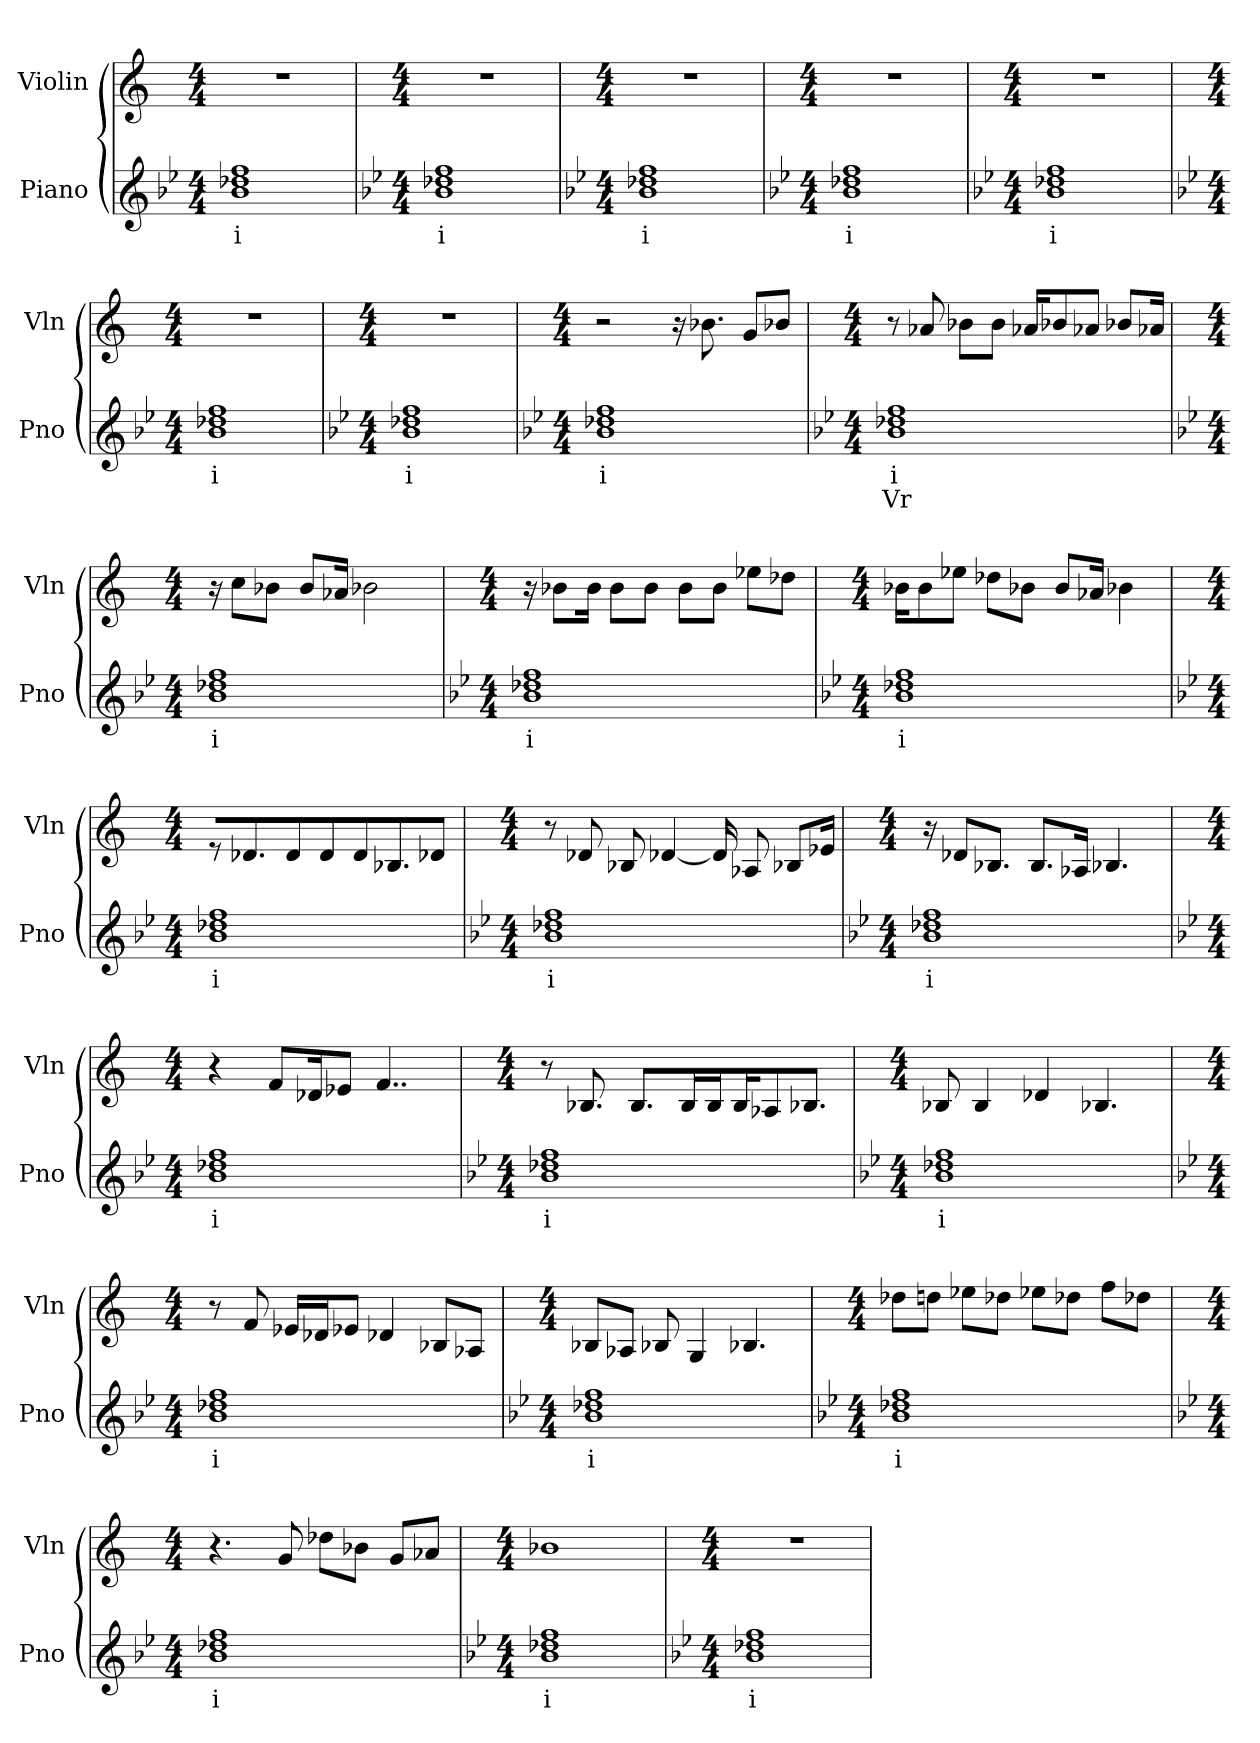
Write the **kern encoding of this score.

**kern	**text	**text	**kern
*part2	*part2	*part2	*part1
*staff2	*staff2	*staff2	*staff1
*I"Piano	*	*	*I"Violin
*I'Pno	*	*	*I'Vln
*k[b-e-]	*	*	*
*B-:	*	*	*
*M4/4	*	*	*M4/4
=	=	=	=
1b- 1dd-X 1ff	i	.	1r
=	=	=	=
*k[b-e-]	*	*	*
*B-:	*	*	*
*M4/4	*	*	*M4/4
1b- 1dd-X 1ff	i	.	1r
=	=	=	=
*k[b-e-]	*	*	*
*B-:	*	*	*
*M4/4	*	*	*M4/4
1b- 1dd-X 1ff	i	.	1r
=	=	=	=
*k[b-e-]	*	*	*
*B-:	*	*	*
*M4/4	*	*	*M4/4
1b- 1dd-X 1ff	i	.	1r
=	=	=	=
*k[b-e-]	*	*	*
*B-:	*	*	*
*M4/4	*	*	*M4/4
1b- 1dd-X 1ff	i	.	1r
=	=	=	=
*k[b-e-]	*	*	*
*B-:	*	*	*
*M4/4	*	*	*M4/4
1b- 1dd-X 1ff	i	.	1r
=	=	=	=
*k[b-e-]	*	*	*
*B-:	*	*	*
*M4/4	*	*	*M4/4
1b- 1dd-X 1ff	i	.	1r
=	=	=	=
*k[b-e-]	*	*	*
*B-:	*	*	*
*M4/4	*	*	*M4/4
1b- 1dd-X 1ff	i	.	2r
.	.	.	16r
.	.	.	8.b-X
.	.	.	8gL
.	.	.	8b-XJ
=	=	=	=
*k[b-e-]	*	*	*
*B-:	*	*	*
*M4/4	*	*	*M4/4
1b- 1dd-X 1ff	i	Vr	8r
.	.	.	8a-X
.	.	.	8b-XL
.	.	.	8b-J
.	.	.	16a-XKL
.	.	.	8b-X
.	.	.	8a-XJ
.	.	.	8b-XL
.	.	.	16a-XJk
=	=	=	=
*k[b-e-]	*	*	*
*B-:	*	*	*
*M4/4	*	*	*M4/4
1b- 1dd-X 1ff	i	.	16r
.	.	.	8ccL
.	.	.	8b-XJ
.	.	.	8b-L
.	.	.	16a-XJk
.	.	.	2b-X
=	=	=	=
*k[b-e-]	*	*	*
*B-:	*	*	*
*M4/4	*	*	*M4/4
1b- 1dd-X 1ff	i	.	16r
.	.	.	8b-XL
.	.	.	16b-Jk
.	.	.	8b-L
.	.	.	8b-J
.	.	.	8b-L
.	.	.	8b-J
.	.	.	8ee-XL
.	.	.	8dd-XJ
=	=	=	=
*k[b-e-]	*	*	*
*B-:	*	*	*
*M4/4	*	*	*M4/4
1b- 1dd-X 1ff	i	.	16b-XKL
.	.	.	8b-
.	.	.	8ee-XJ
.	.	.	8dd-XL
.	.	.	8b-XJ
.	.	.	8b-L
.	.	.	16a-XJk
.	.	.	4b-X
=	=	=	=
*k[b-e-]	*	*	*
*B-:	*	*	*
*M4/4	*	*	*M4/4
1b- 1dd-X 1ff	i	.	8r
.	.	.	8.d-X
.	.	.	8d-L
.	.	.	8d-J
.	.	.	8d-L
.	.	.	8.B-XJ
.	.	.	8d-XJ
=	=	=	=
*k[b-e-]	*	*	*
*B-:	*	*	*
*M4/4	*	*	*M4/4
1b- 1dd-X 1ff	i	.	8r
.	.	.	8d-X
.	.	.	8B-X
.	.	.	[4d-X
.	.	.	16d-]
.	.	.	8A-X
.	.	.	8B-XL
.	.	.	16e-XJk
=	=	=	=
*k[b-e-]	*	*	*
*B-:	*	*	*
*M4/4	*	*	*M4/4
1b- 1dd-X 1ff	i	.	16r
.	.	.	8d-XL
.	.	.	8.B-XJ
.	.	.	8.B-L
.	.	.	16A-XJk
.	.	.	4.B-X
=	=	=	=
*k[b-e-]	*	*	*
*B-:	*	*	*
*M4/4	*	*	*M4/4
1b- 1dd-X 1ff	i	.	4r
.	.	.	8fL
.	.	.	16d-XK
.	.	.	8e-XJ
.	.	.	4..f
=	=	=	=
*k[b-e-]	*	*	*
*B-:	*	*	*
*M4/4	*	*	*M4/4
1b- 1dd-X 1ff	i	.	8r
.	.	.	8.B-X
.	.	.	8.B-L
.	.	.	16B-L
.	.	.	16B-J
.	.	.	16B-L
.	.	.	8A-XJ
.	.	.	8.B-XJ
=	=	=	=
*k[b-e-]	*	*	*
*B-:	*	*	*
*M4/4	*	*	*M4/4
1b- 1dd-X 1ff	i	.	8B-X
.	.	.	4B-
.	.	.	4d-X
.	.	.	4.B-X
=	=	=	=
*k[b-e-]	*	*	*
*B-:	*	*	*
*M4/4	*	*	*M4/4
1b- 1dd-X 1ff	i	.	8r
.	.	.	8f
.	.	.	16e-XLL
.	.	.	16d-XJ
.	.	.	8e-XJ
.	.	.	4d-X
.	.	.	8B-XL
.	.	.	8A-XJ
=	=	=	=
*k[b-e-]	*	*	*
*B-:	*	*	*
*M4/4	*	*	*M4/4
1b- 1dd-X 1ff	i	.	8B-XL
.	.	.	8A-XJ
.	.	.	8B-X
.	.	.	4G
.	.	.	4.B-X
=	=	=	=
*k[b-e-]	*	*	*
*B-:	*	*	*
*M4/4	*	*	*M4/4
1b- 1dd-X 1ff	i	.	8dd-XL
.	.	.	8ddnJ
.	.	.	8ee-XL
.	.	.	8dd-XJ
.	.	.	8ee-XL
.	.	.	8dd-XJ
.	.	.	8ffL
.	.	.	8dd-XJ
=	=	=	=
*k[b-e-]	*	*	*
*B-:	*	*	*
*M4/4	*	*	*M4/4
1b- 1dd-X 1ff	i	.	4.r
.	.	.	8g
.	.	.	8dd-XL
.	.	.	8b-XJ
.	.	.	8gL
.	.	.	8a-XJ
=	=	=	=
*k[b-e-]	*	*	*
*B-:	*	*	*
*M4/4	*	*	*M4/4
1b- 1dd-X 1ff	i	.	1b-X
=	=	=	=
*k[b-e-]	*	*	*
*B-:	*	*	*
*M4/4	*	*	*M4/4
1b- 1dd-X 1ff	i	.	1r
=	=	=	=
*-	*-	*-	*-
